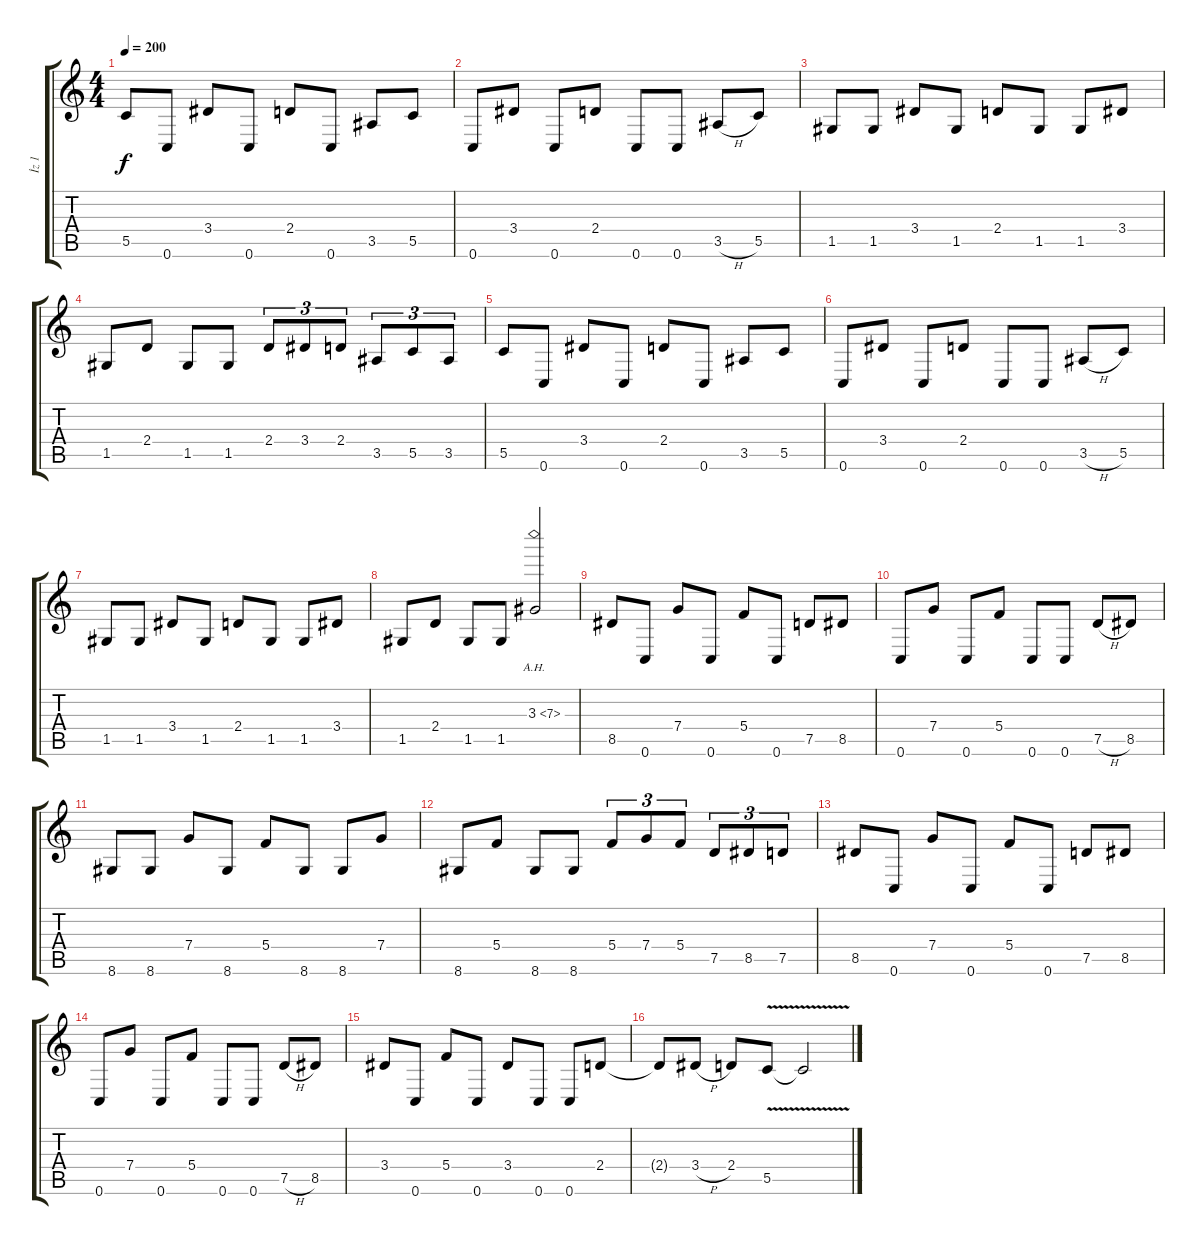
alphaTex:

\track ("İz 1" "İz 1") {instrument distortionguitar}
\staff {score tabs}
\tuning (D4 A3 F3 C3 G2 C2) {hide}
\ts (4 4)
\tempo 200
\clef g2
\ks c
5.5.8{dy f} 0.6.8 3.4.8 0.6.8 2.4.8 0.6.8 3.5.8 5.5.8 |
0.6.8 3.4.8 0.6.8 2.4.8 0.6.8 0.6.8 3.5{h}.8 5.5.8 |
1.5.8 1.5.8 3.4.8 1.5.8 2.4.8 1.5.8 1.5.8 3.4.8 |
1.5.8 2.4.8 1.5.8 1.5.8 2.4.8{tu (3 2)} 3.4.8{tu (3 2)} 2.4.8{tu (3 2)} 3.5.8{tu (3 2)} 5.5.8{tu (3 2)} 3.5.8{tu (3 2)} |
5.5.8 0.6.8 3.4.8 0.6.8 2.4.8 0.6.8 3.5.8 5.5.8 |
0.6.8 3.4.8 0.6.8 2.4.8 0.6.8 0.6.8 3.5{h}.8 5.5.8 |
1.5.8 1.5.8 3.4.8 1.5.8 2.4.8 1.5.8 1.5.8 3.4.8 |
1.5.8 2.4.8 1.5.8 1.5.8 3.3{ah 4}.2 |
8.5.8 0.6.8 7.4.8 0.6.8 5.4.8 0.6.8 7.5.8 8.5.8 |
0.6.8 7.4.8 0.6.8 5.4.8 0.6.8 0.6.8 7.5{h}.8 8.5.8 |
8.6.8 8.6.8 7.4.8 8.6.8 5.4.8 8.6.8 8.6.8 7.4.8 |
8.6.8 5.4.8 8.6.8 8.6.8 5.4.8{tu (3 2)} 7.4.8{tu (3 2)} 5.4.8{tu (3 2)} 7.5.8{tu (3 2)} 8.5.8{tu (3 2)} 7.5.8{tu (3 2)} |
8.5.8 0.6.8 7.4.8 0.6.8 5.4.8 0.6.8 7.5.8 8.5.8 |
0.6.8 7.4.8 0.6.8 5.4.8 0.6.8 0.6.8 7.5{h}.8 8.5.8 |
3.4.8 0.6.8 5.4.8 0.6.8 3.4.8 0.6.8 0.6.8 2.4.8 |
2.4{t}.8 3.4{h}.8 2.4.8 5.5{v}.8 5.5{t}.2
